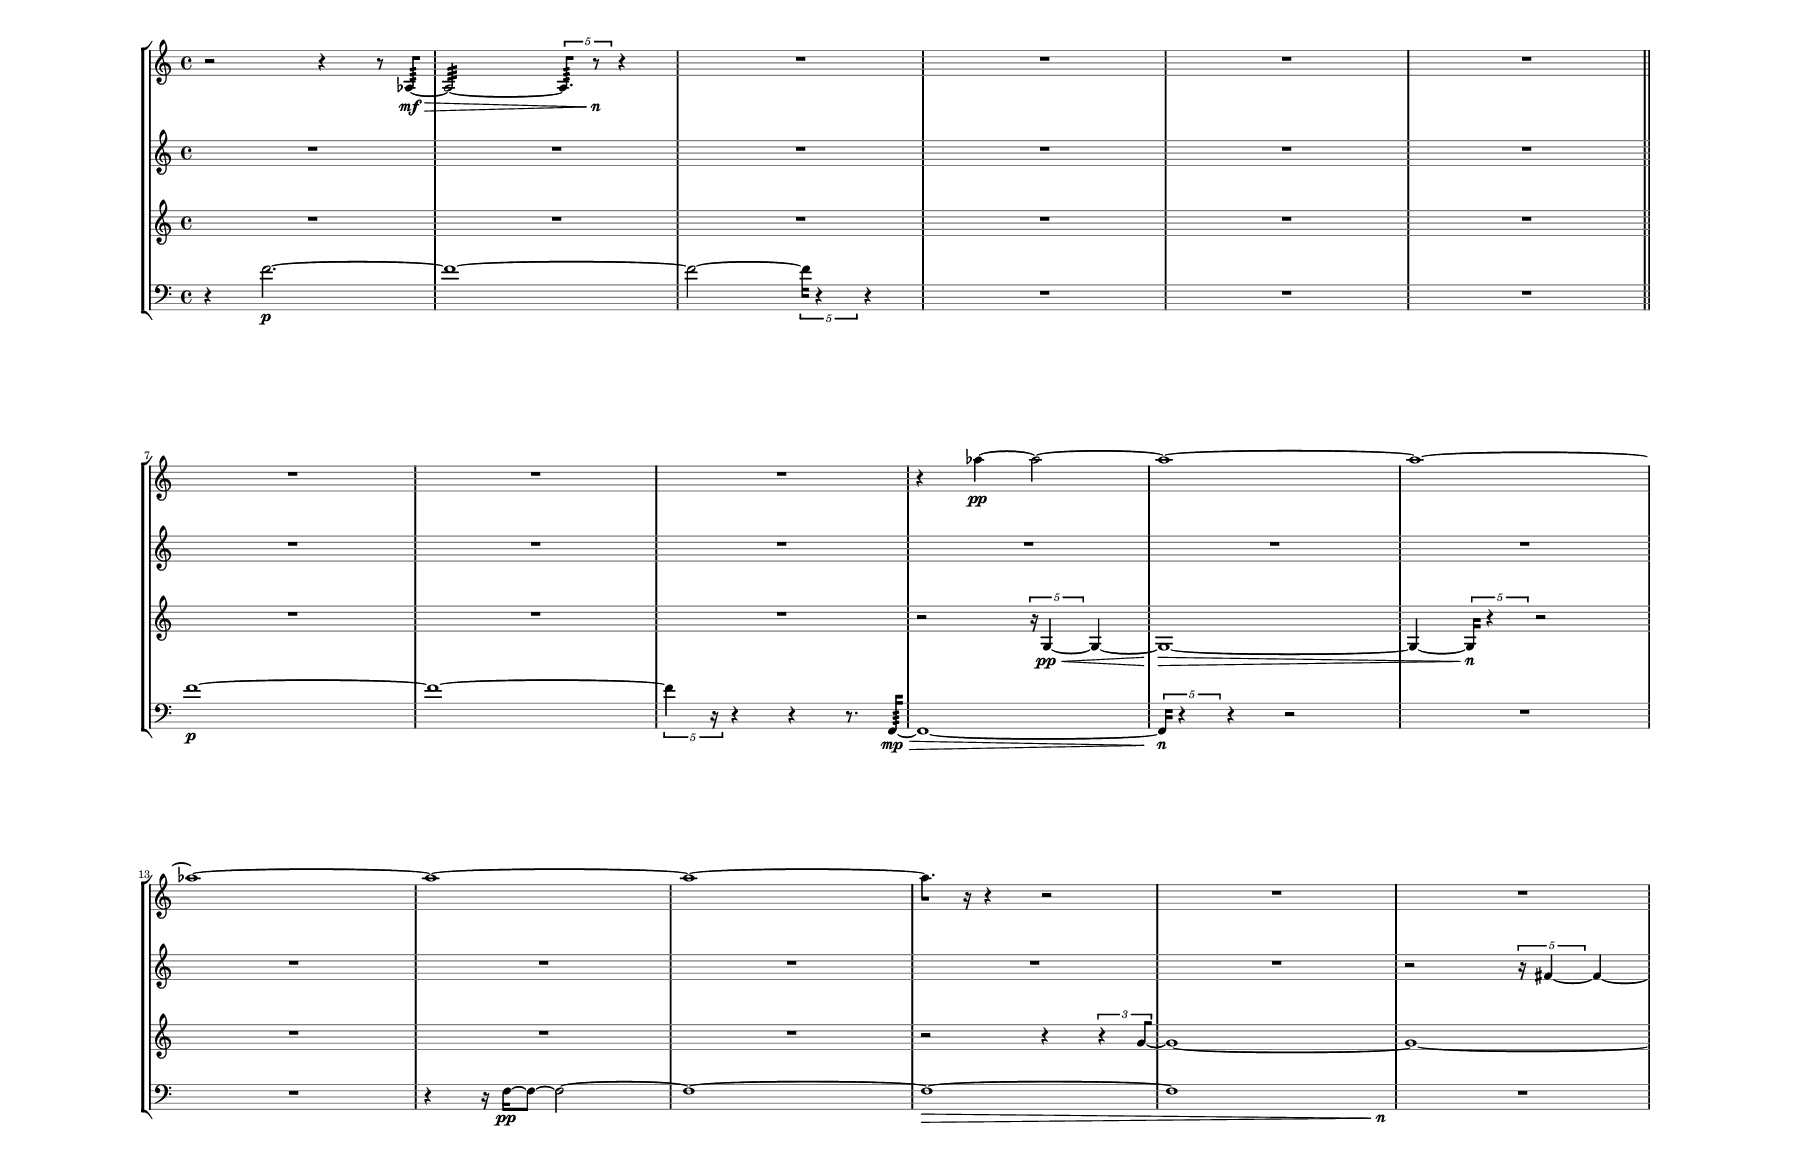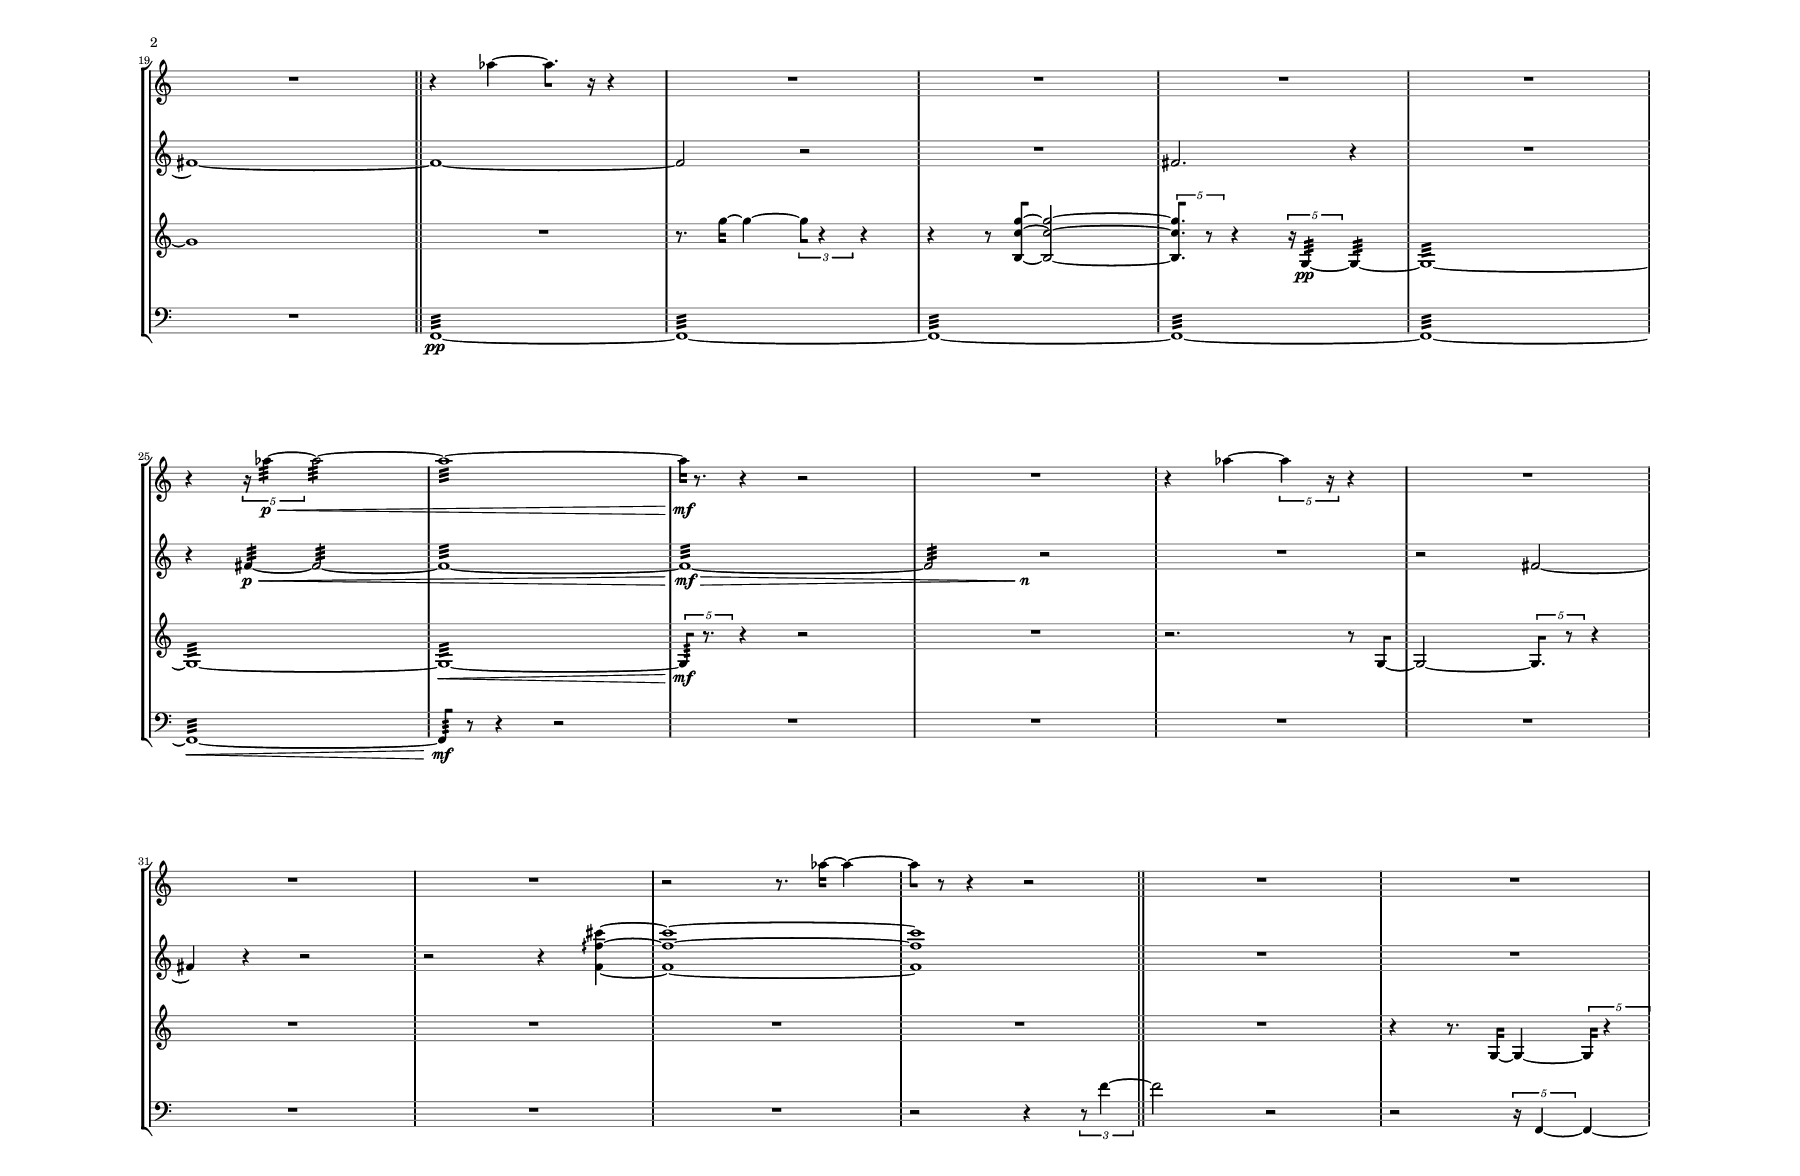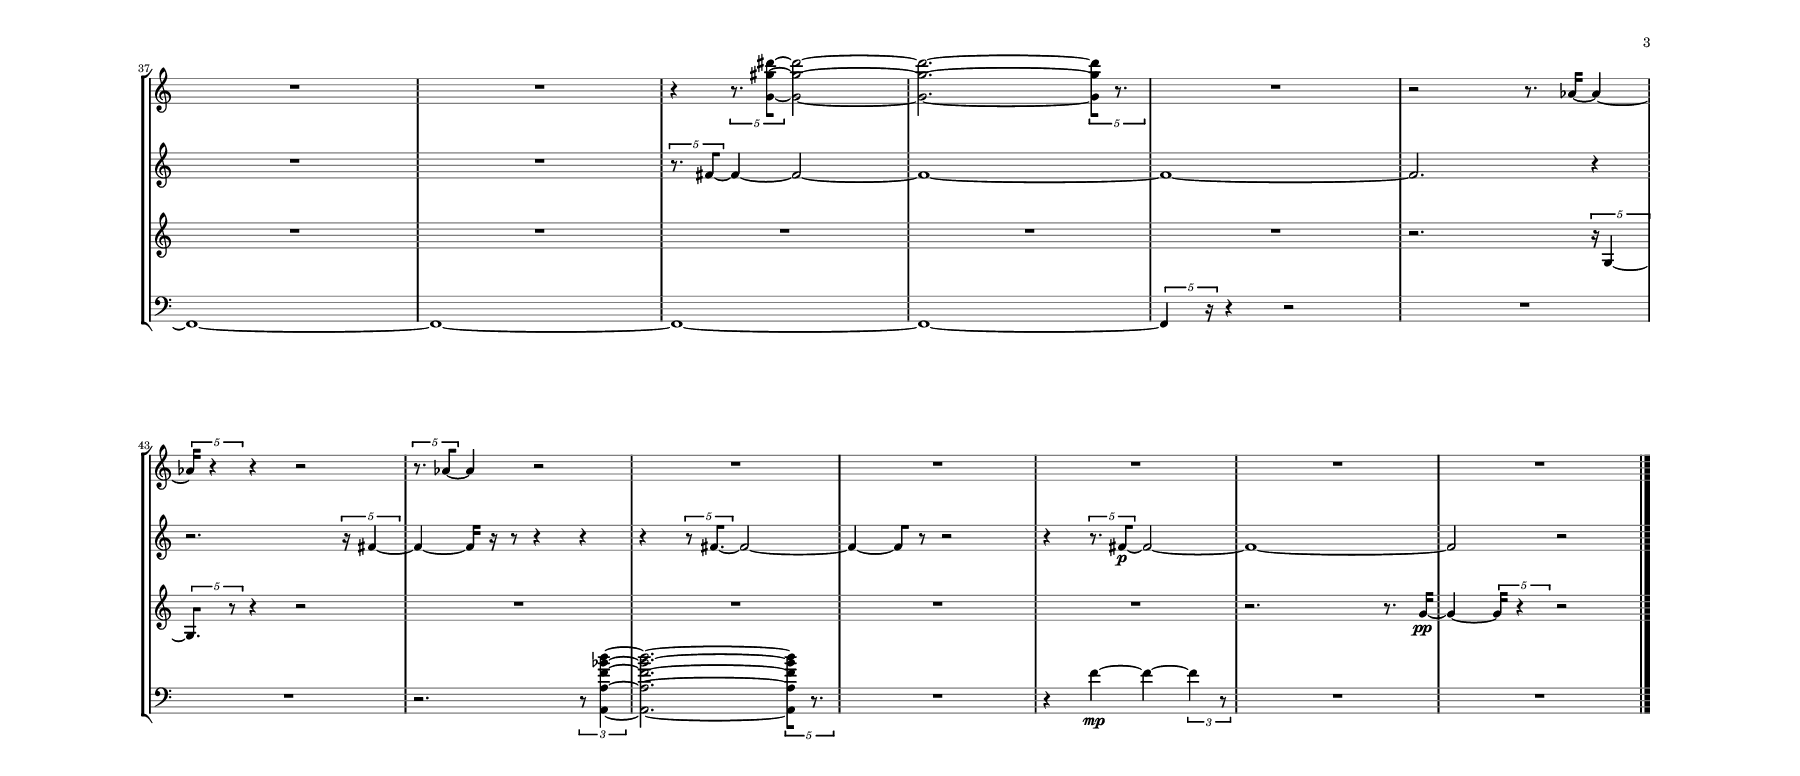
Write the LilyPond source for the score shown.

\version "2.24.0"
\language "english"

sop = \relative c'' {
  r2 r4 r8 af,8:64\mf\> ~
  af2:32 ~ \tuplet 5/4 { af8.:64 r8\n } r4
  R1 * 4
  \bar "||"
  R1 * 3
  r4 af''4\pp ~ af2 ~
  af1 ~
  af1 ~
  af1 ~
  af1 ~
  af1 ~
  af8. r16 r4 r2
  R1 * 3
  \bar "||"
  r4 af4 ~ af8. r16 r4
  R1
  R1
  R1
  R1
  r4 \tuplet 5/4 { r16 af4:32\p\< ~ } af2:32 ~
  af1:32 ~
  af16\mf r8. r4 r2
  R1
  r4 af4 ~ \tuplet 5/4 { af4 r16 } r4
  R1
  R1
  R1
  r2 r8. af16 ~ af4 ~
  af8 r8 r4 r2
  \bar "||"
  % R1 * 15
  R1 * 4
  r4 \tuplet 5/4 { r8. <g, gs' ds'>8 ~ } 2 ~
  2. ~ \tuplet 5/4 { 8 r8. }
  R1
  r2 r8. af16 ~ af4 ~
  \tuplet 5/4 { af16 r4 } r4 r2
  \tuplet 5/4 { r8. af8 ~ } af4 r2
  R1 * 5
}

alto =
% \transpose df bf {
\relative c' {
  R1 * 6
  \bar "||"
  R1 * 11
  r2 \tuplet 5/4 { r16 fs4 ~ } fs4 ~
  fs1 ~
  \bar "||"
  fs1 ~
  fs2 r2
  R1
  fs2. r4
  R1
  r4 fs4:32\p\< ~ fs2:32 ~
  fs1:32 ~
  fs1:32\mf\> ~
  \after 4.. \n
  fs2:32 r2
  R1
  r2 fs2 ~
  fs4 r4 r2
  r2 r4 <f fqs' cs'>4 ~
  1 ~
  1
  \bar "||"
  R1
  R1
  R1
  R1
  \tuplet 5/4 { r8. fs8 ~ } fs4 ~ fs2 ~
  fs1 ~
  fs1 ~
  fs2. r4
  r2. \tuplet 5/4 { r16 fs4 ~ }
  fs4 ~ fs16 r16 r8 r4 r4
  r4 \tuplet 5/4 { r8 fs8. ~ } fs2 ~
  fs4 ~ fs8 r8 r2
  r4 \tuplet 5/4 { r8. fs8\p ~ } fs2 ~
  fs1 ~
  fs2 r2

}
% }

tenor = \relative c' {
  R1 * 6
  \bar "||"
  R1
  R1
  R1
  r2 \tuplet 5/4 { r16 g4\pp\< ~ } g4 ~
  g1\> ~
  g4 ~ \tuplet 5/4 { g16\n r4 } r2
  R1

  R1
  R1
  r2 r4 \tuplet 3/2 { r4 g'8 ~ }
  g1 ~
  g1 ~
  g1
  \bar "||"
  R1
  r8. g'16 ~ g4 ~ \tuplet 3/2 { g8 r4 } r4
  r4 r8 <b,, c' g'>8 ~ 2 ~
  \tuplet 5/4 { 8. r8 } r4 \tuplet 5/4 { r16 g4:32\pp ~ } g4:32 ~
  g1:32 ~
  g1:32 ~
  g1:32\< ~
  \tuplet 5/4 { g8:64\mf r8. } r4 r2
  R1
  r2. r8 g8 ~
  g2 ~ \tuplet 5/4 { g8. r8 } r4
  R1 * 4
  \bar "||"
  R1
  r4 r8. g16 ~ g4 ~ \tuplet 5/4 { g16 r4 }
  R1
  R1
  R1
  R1
  R1
  r2. \tuplet 5/4 { r16 g4 ~ }
  \tuplet 5/4 { g8. r8 } r4 r2
  R1
  R1
  R1
  R1
  r2. r8. g'16\pp ~
  g4 ~ \tuplet 5/4 { g16 r4 } r2
}

bari = \relative c' {
  \clef bass
  r4 f2.\p ~
  f1 ~
  f2 ~ \tuplet 5/4 { f16 r4 } r4
  R1
  R1
  R1
  \bar "||"
  f1\p ~
  f1 ~
  \tuplet 5/4 { f4 r16 } r4 r4 r8. f,,16:128\mp\> ~
  f1 ~
  \tuplet 5/4 { f16\n r4 } r4 r2
  R1
  R1
  r4 r16 f'16\pp ~ f8 ~ f2 ~
  f1 ~
  f1\> ~
  \after 2... \n
  f1
  R1
  R1

  \bar "||"
  f,1:32\pp ~
  f1:32 ~
  f1:32 ~
  f1:32 ~
  f1:32 ~
  f1:32\< ~
  f8:64\mf r8 r4 r2
  R1 * 7
  r2 r4 \tuplet 3/2 { r8 f''4 ~ }

  \bar "||"
  f2 r2
  r2 \tuplet 5/4 { r16 f,,4 ~ } f4 ~
  f1 ~
  f1 ~
  f1 ~
  f1 ~
  \tuplet 5/4 { f4 r16 } r4 r2
  R1
  R1
  r2. \tuplet 3/2 { r8 <a a' f' bf d>4 ~ }
  2. ~ \tuplet 5/4 { 8 r8. }
  R1
  r4 f''4\mp ~  f4 ~ \tuplet 3/2 { f4 r8 }
  R1
  R1
  \bar "|."

}


#(set-global-staff-size 12)

\score {
  \context StaffGroup = "Saxophone Quartet" <<
    \context Staff = "Soprano" { \sop }
    \context Staff = "Alto" { \alto }
    \context Staff = "Tenor" { \tenor }
    \context Staff = "Baritone" { \bari }
  >>
}

\layout {
  \context {
    \Score
    proportionalNotationDuration = #(ly:make-moment 1/16)
    \override SpacingSpanner.uniform-stretching = ##t
    \shape #'((-1.5 . 0) (-1 . 0) (-0.5 . 0) (0 . 0)) RepeatTie
    \override RepeatTie.X-extent = ##f
    \override StaffSymbol.color = #(x11-color 'grey50)
    tupletFullLength = ##t

    \override VerticalAxisGroup.staff-staff-spacing = #'(
      (basic-distance . 8)
      (minimum-distance . 8)
      (padding . 4)
      (stretchability . 0)
    )
  }

  \context {
    \Staff
    \override NoteHead.extra-spacing-width = #'(-1 . 1.5)
    \override Rest.extra-spacing-width = #'(-1 . 1)
    % \override Flag.stencil = #modern-straight-flag
    \override Flag.stencil = #flat-flag
  }
}

#(set! paper-alist (cons '("my size" . (cons (* 12 in) (* 9 in))) paper-alist))

\paper {
  #(set-paper-size "my size")
  indent = 0
  top-margin = 0.75\in
  bottom-margin = 0.75\in
  left-margin = 1\in
  right-margin = 1\in
  system-system-spacing.minimum-distance = 20
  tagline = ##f
}
